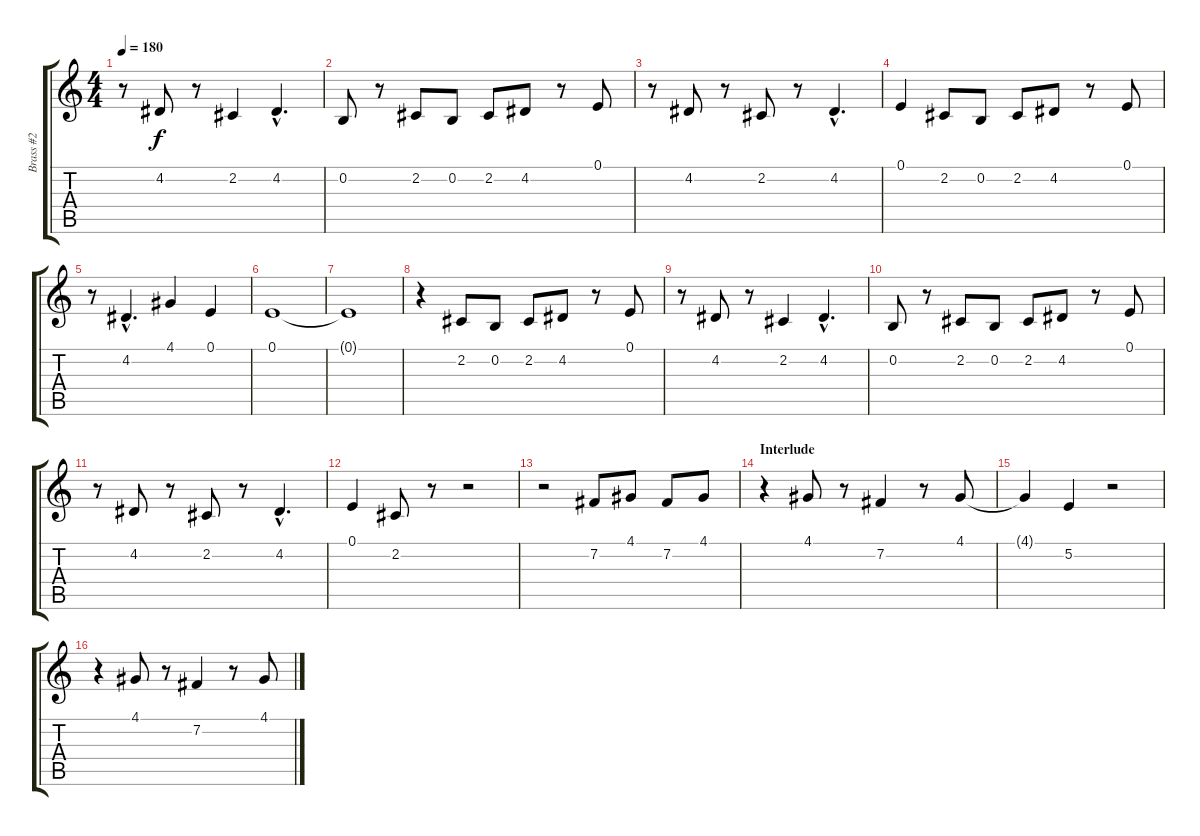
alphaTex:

\track ("Brass #2" "Brass #2") {instrument trombone}
\staff {score tabs}
\tuning (E4 B3 G3 D3 A2 E2) {hide}
\ts (4 4)
\tempo 180
\clef g2
\ks c
r.8{dy f} 4.2.8 r.8 2.2.4 4.2{hac}.4{d} |
0.2.8 r.8 2.2.8 0.2.8 2.2.8 4.2.8 r.8 0.1.8 |
r.8 4.2.8 r.8 2.2.8 r.8 4.2{hac}.4{d} |
0.1.4 2.2.8 0.2.8 2.2.8 4.2.8 r.8 0.1.8 |
r.8 4.2{hac}.4{d} 4.1.4 0.1.4 |
0.1.1 |
0.1{t}.1 |
r.4 2.2.8 0.2.8 2.2.8 4.2.8 r.8 0.1.8 |
r.8 4.2.8 r.8 2.2.4 4.2{hac}.4{d} |
0.2.8 r.8 2.2.8 0.2.8 2.2.8 4.2.8 r.8 0.1.8 |
r.8 4.2.8 r.8 2.2.8 r.8 4.2{hac}.4{d} |
0.1.4 2.2.8 r.8 r.2 |
r.2 7.2.8 4.1.8 7.2.8 4.1.8 |
\section ("" "Interlude")
r.4 4.1.8 r.8 7.2.4 r.8 4.1.8 |
4.1{t}.4 5.2.4 r.2 |
r.4 4.1.8 r.8 7.2.4 r.8 4.1.8
